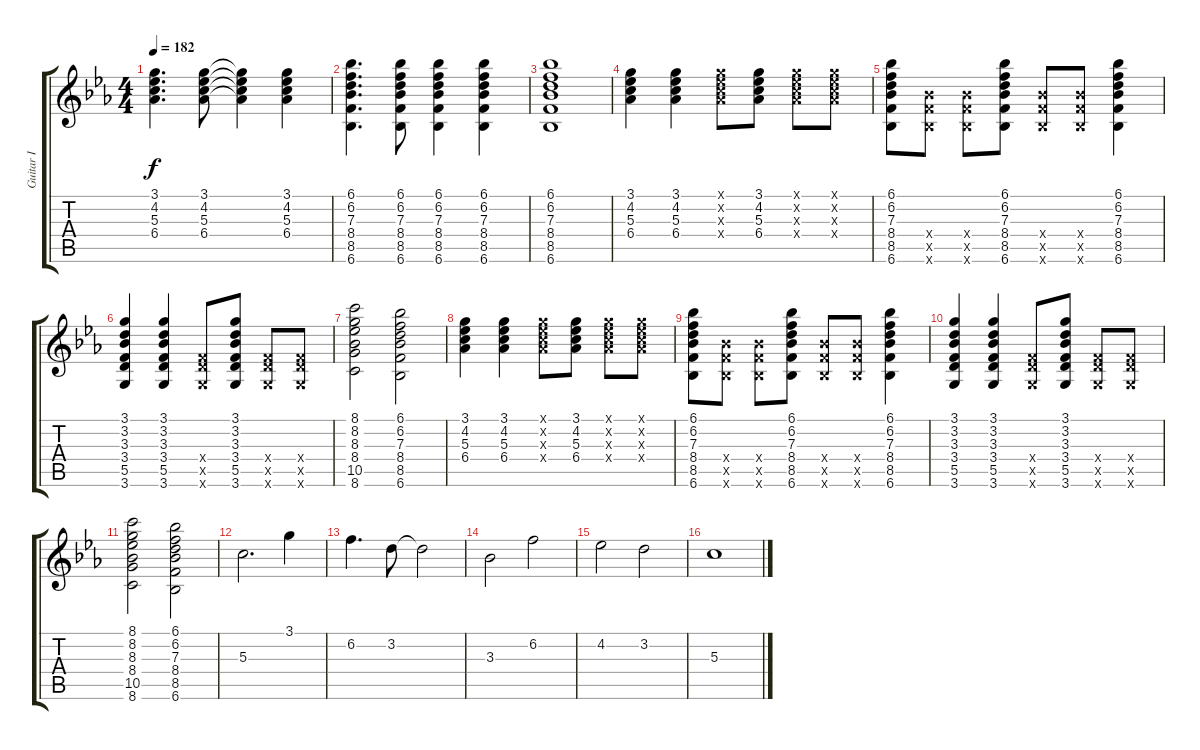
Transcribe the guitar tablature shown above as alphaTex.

\track ("Guitar I" "Guitar I") {instrument distortionguitar}
\staff {score tabs}
\tuning (E4 B3 G3 D3 A2 E2) {hide}
\ts (4 4)
\tempo 182
\clef g2
\ks eb
(3.1 4.2 5.3 6.4).4{d dy f} (3.1 4.2 5.3 6.4).8 (3.1{t} 4.2{t} 5.3{t} 6.4{t}).4 (3.1 4.2 5.3 6.4).4 |
(6.1 6.2 7.3 8.4 8.5 6.6).4{d} (6.1 6.2 7.3 8.4 8.5 6.6).8 (6.1 6.2 7.3 8.4 8.5 6.6).4 (6.1 6.2 7.3 8.4 8.5 6.6).4 |
(6.1 6.2 7.3 8.4 8.5 6.6).1 |
(3.1 4.2 5.3 6.4).4 (3.1 4.2 5.3 6.4).4 (3.1{x} 4.2{x} 5.3{x} 6.4{x}).8 (3.1 4.2 5.3 6.4).8 (3.1{x} 4.2{x} 5.3{x} 6.4{x}).8 (3.1{x} 4.2{x} 5.3{x} 6.4{x}).8 |
(6.1 6.2 7.3 8.4 8.5 6.6).8 (8.4{x} 8.5{x} 6.6{x}).8 (8.4{x} 8.5{x} 6.6{x}).8 (6.1 6.2 7.3 8.4 8.5 6.6).8 (8.4{x} 8.5{x} 6.6{x}).8 (8.4{x} 8.5{x} 6.6{x}).8 (6.1 6.2 7.3 8.4 8.5 6.6).4 |
(3.1 3.2 3.3 3.4 5.5 3.6).4 (3.1 3.2 3.3 3.4 5.5 3.6).4 (3.4{x} 5.5{x} 3.6{x}).8 (3.1 3.2 3.3 3.4 5.5 3.6).8 (3.4{x} 5.5{x} 3.6{x}).8 (3.4{x} 5.5{x} 3.6{x}).8 |
(8.1 8.2 8.3 8.4 10.5 8.6).2 (6.1 6.2 7.3 8.4 8.5 6.6).2 |
(3.1 4.2 5.3 6.4).4 (3.1 4.2 5.3 6.4).4 (3.1{x} 4.2{x} 5.3{x} 6.4{x}).8 (3.1 4.2 5.3 6.4).8 (3.1{x} 4.2{x} 5.3{x} 6.4{x}).8 (3.1{x} 4.2{x} 5.3{x} 6.4{x}).8 |
(6.1 6.2 7.3 8.4 8.5 6.6).8 (8.4{x} 8.5{x} 6.6{x}).8 (8.4{x} 8.5{x} 6.6{x}).8 (6.1 6.2 7.3 8.4 8.5 6.6).8 (8.4{x} 8.5{x} 6.6{x}).8 (8.4{x} 8.5{x} 6.6{x}).8 (6.1 6.2 7.3 8.4 8.5 6.6).4 |
(3.1 3.2 3.3 3.4 5.5 3.6).4 (3.1 3.2 3.3 3.4 5.5 3.6).4 (3.4{x} 5.5{x} 3.6{x}).8 (3.1 3.2 3.3 3.4 5.5 3.6).8 (3.4{x} 5.5{x} 3.6{x}).8 (3.4{x} 5.5{x} 3.6{x}).8 |
(8.1 8.2 8.3 8.4 10.5 8.6).2 (6.1 6.2 7.3 8.4 8.5 6.6).2 |
5.3.2{d} 3.1.4 |
6.2.4{d} 3.2.8 3.2{t}.2 |
3.3.2 6.2.2 |
4.2.2 3.2.2 |
5.3.1
